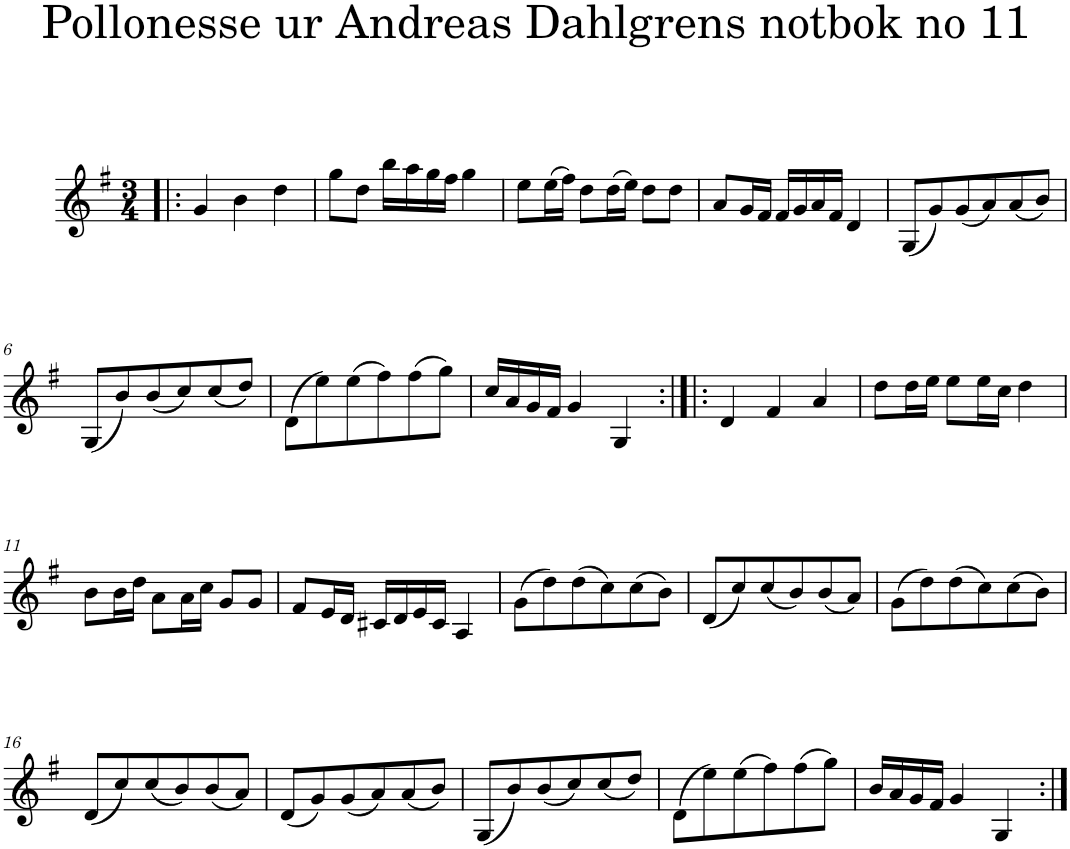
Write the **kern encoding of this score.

**kern
*part1
*staff1
*I"Piano
*I'Pno
*clefG2
*k[f#]
*G:
*M3/4
=1!|:
4g/
4b\
4dd\
=2
8gg\L
8dd\J
16bb\LL
16aa\
16gg\
16ff#\JJ
4gg\
=3
8ee\L
(16ee\L
16ff#\JJ)
8dd\L
(16dd\L
16ee\JJ)
8dd\L
8dd\J
=4
8a/L
16g/L
16f#/JJ
16f#/LL
16g/
16a/
16f#/JJ
4d/
=5
(8G/L
8g/)
(8g/
8a/)
(8a/
8b/J)
!!LO:LB:g=z
=6
(8G/L
8b/)
(8b/
8cc/)
(8cc/
8dd/J)
=7
(8d\L
8ee\)
(8ee\
8ff#\)
(8ff#\
8gg\J)
=8
16cc/LL
16a/
16g/
16f#/JJ
4g/
4G/
=9:|!|:
4d/
4f#/
4a/
=10
8dd\L
16dd\L
16ee\JJ
8ee\L
16ee\L
16cc\JJ
4dd\
!!LO:LB:g=z
=11
8b\L
16b\L
16dd\JJ
8a\L
16a\L
16cc\JJ
8g/L
8g/J
=12
8f#/L
16e/L
16d/JJ
16c#X/LL
16d/
16e/
16c#/JJ
4A/
=13
(8g\L
8dd\)
(8dd\
8cc\)
(8cc\
8b\J)
=14
(8d/L
8cc/)
(8cc/
8b/)
(8b/
8a/J)
=15
(8g\L
8dd\)
(8dd\
8cc\)
(8cc\
8b\J)
!!LO:LB:g=z
=16
(8d/L
8cc/)
(8cc/
8b/)
(8b/
8a/J)
=17
(8d/L
8g/)
(8g/
8a/)
(8a/
8b/J)
=18
(8G/L
8b/)
(8b/
8cc/)
(8cc/
8dd/J)
=19
(8d\L
8ee\)
(8ee\
8ff#\)
(8ff#\
8gg\J)
=20
16b/LL
16a/
16g/
16f#/JJ
4g/
4G/
=:|!
*-
